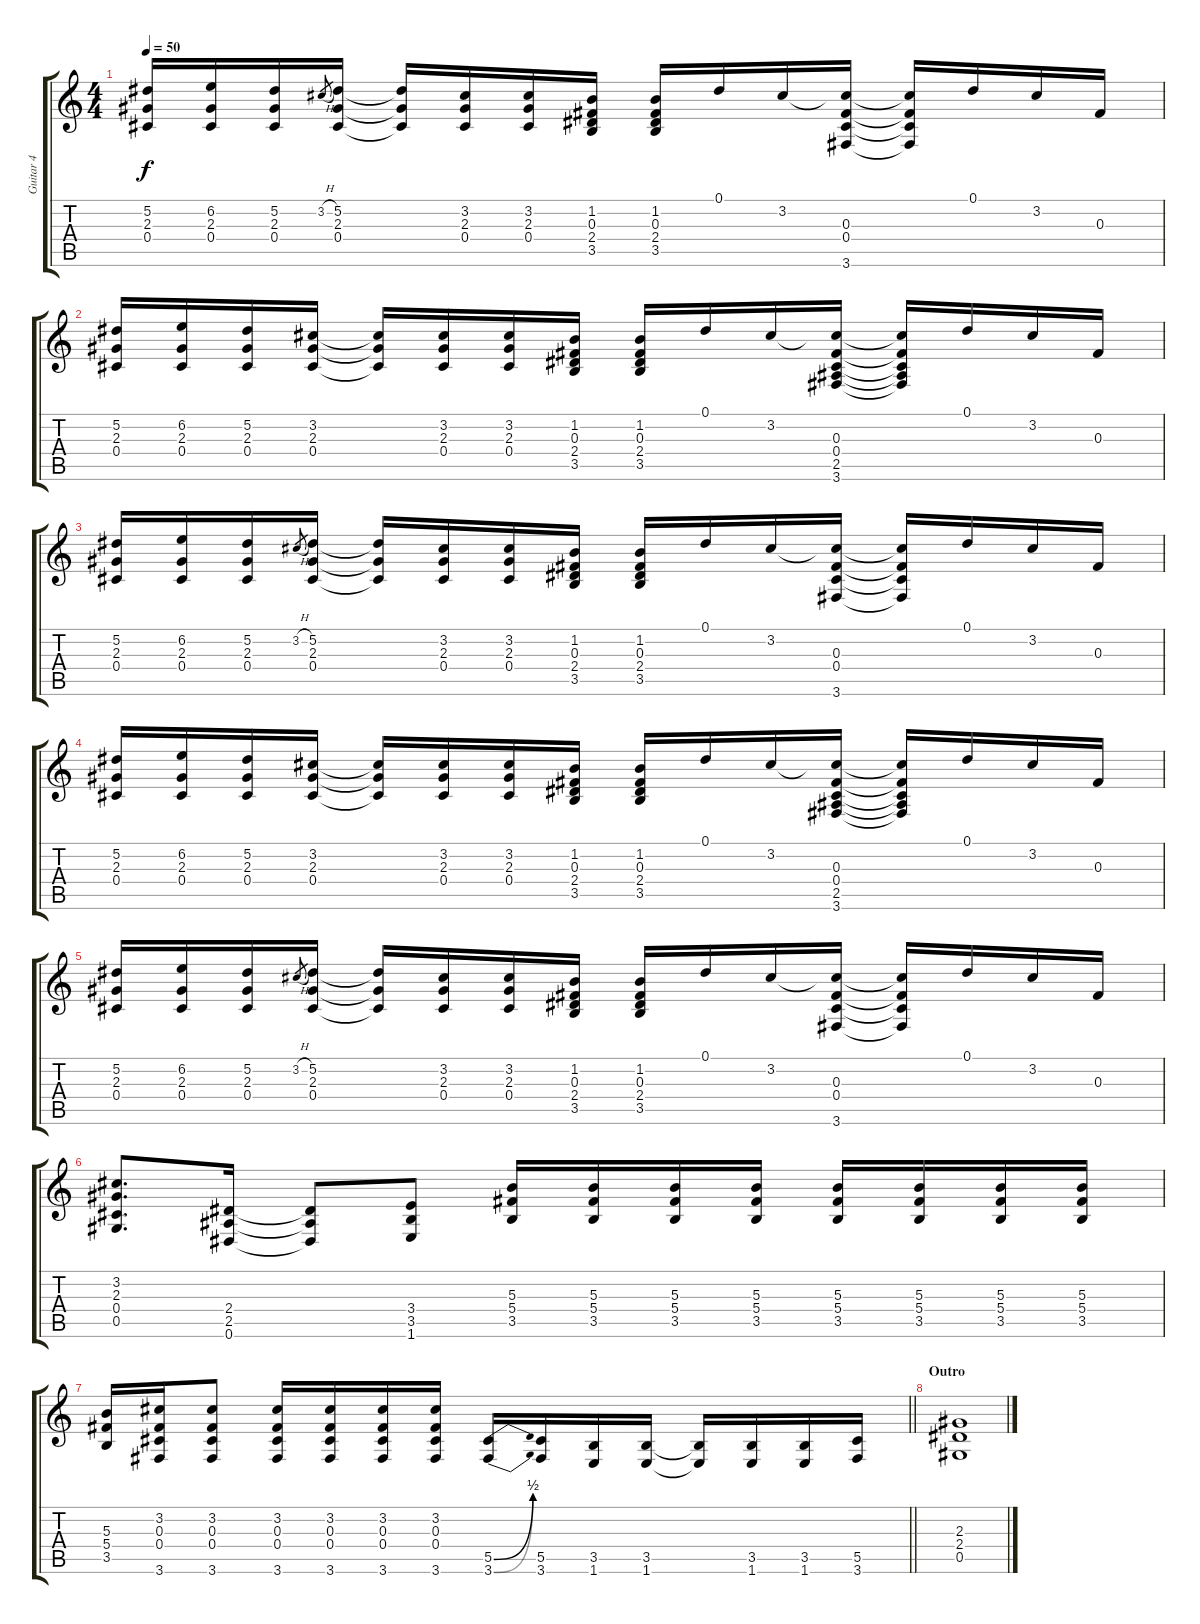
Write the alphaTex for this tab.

\track ("Guitar 4" "Guitar 4") {instrument electricguitarclean}
\staff {score tabs}
\tuning (Eb4 Bb3 Gb3 Db3 Ab2 Eb2) {hide}
\ts (4 4)
\tempo 50
\clef g2
\ks c
(5.2 2.3 0.4).16{dy f} (6.2 2.3 0.4).16 (5.2 2.3 0.4).16 3.2{h}.8{gr} (5.2 2.3 0.4).16 (5.2{t} 2.3{t} 0.4{t}).16 (3.2 2.3 0.4).16 (3.2 2.3 0.4).16 (1.2 0.3 2.4 3.5).16 (1.2 0.3 2.4 3.5).16 0.1.16 3.2.16 (3.2{t} 0.3 0.4 3.6).16 (3.2{t} 0.3{t} 0.4{t} 3.6{t}).16 0.1.16 3.2.16 0.3.16 |
(5.2 2.3 0.4).16 (6.2 2.3 0.4).16 (5.2 2.3 0.4).16 (3.2 2.3 0.4).16 (3.2{t} 2.3{t} 0.4{t}).16 (3.2 2.3 0.4).16 (3.2 2.3 0.4).16 (1.2 0.3 2.4 3.5).16 (1.2 0.3 2.4 3.5).16 0.1.16 3.2.16 (3.2{t} 0.3 0.4 2.5 3.6).16 (3.2{t} 0.3{t} 0.4{t} 2.5{t} 3.6{t}).16 0.1.16 3.2.16 0.3.16 |
(5.2 2.3 0.4).16 (6.2 2.3 0.4).16 (5.2 2.3 0.4).16 3.2{h}.8{gr} (5.2 2.3 0.4).16 (5.2{t} 2.3{t} 0.4{t}).16 (3.2 2.3 0.4).16 (3.2 2.3 0.4).16 (1.2 0.3 2.4 3.5).16 (1.2 0.3 2.4 3.5).16 0.1.16 3.2.16 (3.2{t} 0.3 0.4 3.6).16 (3.2{t} 0.3{t} 0.4{t} 3.6{t}).16 0.1.16 3.2.16 0.3.16 |
(5.2 2.3 0.4).16 (6.2 2.3 0.4).16 (5.2 2.3 0.4).16 (3.2 2.3 0.4).16 (3.2{t} 2.3{t} 0.4{t}).16 (3.2 2.3 0.4).16 (3.2 2.3 0.4).16 (1.2 0.3 2.4 3.5).16 (1.2 0.3 2.4 3.5).16 0.1.16 3.2.16 (3.2{t} 0.3 0.4 2.5 3.6).16 (3.2{t} 0.3{t} 0.4{t} 2.5{t} 3.6{t}).16 0.1.16 3.2.16 0.3.16 |
(5.2 2.3 0.4).16 (6.2 2.3 0.4).16 (5.2 2.3 0.4).16 3.2{h}.8{gr} (5.2 2.3 0.4).16 (5.2{t} 2.3{t} 0.4{t}).16 (3.2 2.3 0.4).16 (3.2 2.3 0.4).16 (1.2 0.3 2.4 3.5).16 (1.2 0.3 2.4 3.5).16 0.1.16 3.2.16 (3.2{t} 0.3 0.4 3.6).16 (3.2{t} 0.3{t} 0.4{t} 3.6{t}).16 0.1.16 3.2.16 0.3.16 |
(3.2 2.3 0.4 0.5).8{d} (2.4 2.5 0.6).16 (2.4{t} 2.5{t} 0.6{t}).8 (3.4 3.5 1.6).8 (5.3 5.4 3.5).16 (5.3 5.4 3.5).16 (5.3 5.4 3.5).16 (5.3 5.4 3.5).16 (5.3 5.4 3.5).16 (5.3 5.4 3.5).16 (5.3 5.4 3.5).16 (5.3 5.4 3.5).16 |
\barLineRight lightlight
(5.3 5.4 3.5).16 (3.2 0.3 0.4 3.6).16 (3.2 0.3 0.4 3.6).8 (3.2 0.3 0.4 3.6).16 (3.2 0.3 0.4 3.6).16 (3.2 0.3 0.4 3.6).16 (3.2 0.3 0.4 3.6).16 (5.5{be (bend 0 0 60 2)} 3.6{be (bend 0 0 60 2)}).16 (5.5 3.6).16 (3.5 1.6).16 (3.5 1.6).16 (3.5{t} 1.6{t}).16 (3.5 1.6).16 (3.5 1.6).16 (5.5 3.6).16 |
\section ("" "Outro")
(2.3 2.4 0.5).1
